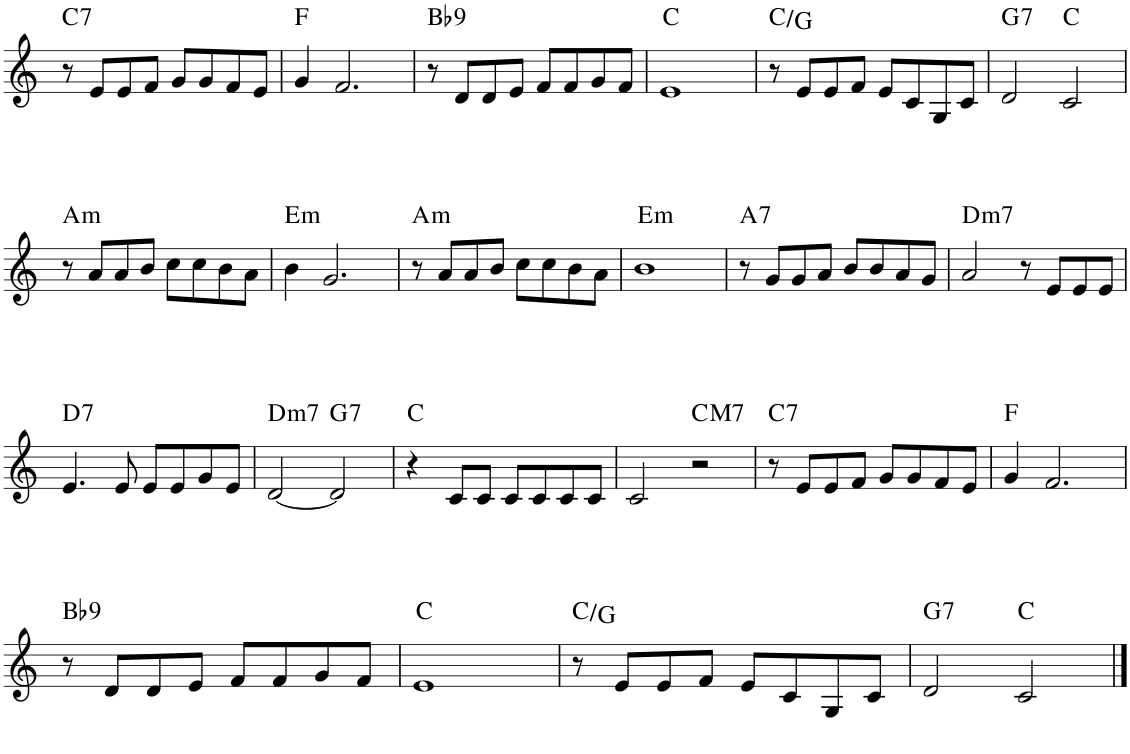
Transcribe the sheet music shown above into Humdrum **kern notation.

**kern	**harte
*part1	*part1
*staff1	*
*I"Piano	*
*I'Pno.	*
!!LO:PB:g=z
*clefG2	*
*k[]	*
*M4/4	*
=43	=43
!	!LO:H:kt=7
8r	C:7
8e/L	.
8e/	.
8f/J	.
8g/L	.
8g/	.
8f/	.
8e/J	.
=44	=44
4g/	F:maj
2.f/	.
=45	=45
!	!LO:H:kt=9
8r	Bb:9
8d/L	.
8d/	.
8e/J	.
8f/L	.
8f/	.
8g/	.
8f/J	.
=46	=46
1e	C:maj
=47	=47
8r	C:maj/5
8e/L	.
8e/	.
8f/J	.
8e/L	.
8c/	.
8G/	.
8c/J	.
=48	=48
!	!LO:H:kt=7
2d/	G:7
2c/	C:maj
!!LO:LB:g=z
=49	=49
!	!LO:H:kt=m
8r	A:min
8a/L	.
8a/	.
8b/J	.
8cc\L	.
8cc\	.
8b\	.
8a\J	.
=50	=50
!	!LO:H:kt=m
4b\	E:min
2.g/	.
=51	=51
!	!LO:H:kt=m
8r	A:min
8a/L	.
8a/	.
8b/J	.
8cc\L	.
8cc\	.
8b\	.
8a\J	.
=52	=52
!	!LO:H:kt=m
1b	E:min
=53	=53
!	!LO:H:kt=7
8r	A:7
8g/L	.
8g/	.
8a/J	.
8b/L	.
8b/	.
8a/	.
8g/J	.
=54	=54
!	!LO:H:kt=m7
2a/	D:min7
8r	.
8e/L	.
8e/	.
8e/J	.
!!LO:LB:g=z
=55	=55
!	!LO:H:kt=7
4.e/	D:7
8e/	.
8e/L	.
8e/	.
8g/	.
8e/J	.
=56	=56
!	!LO:H:kt=m7
[2d/	D:min7
!	!LO:H:kt=7
2d/]	G:7
=57	=57
4r	C:maj
8c/L	.
8c/J	.
8c/L	.
8c/	.
8c/	.
8c/J	.
=58	=58
2c/	.
!	!LO:H:kt=M7
2r	C:maj7
=59	=59
!	!LO:H:kt=7
8r	C:7
8e/L	.
8e/	.
8f/J	.
8g/L	.
8g/	.
8f/	.
8e/J	.
=60	=60
4g/	F:maj
2.f/	.
!!LO:LB:g=z
=61	=61
!	!LO:H:kt=9
8r	Bb:9
8d/L	.
8d/	.
8e/J	.
8f/L	.
8f/	.
8g/	.
8f/J	.
=62	=62
1e	C:maj
=63	=63
8r	C:maj/5
8e/L	.
8e/	.
8f/J	.
8e/L	.
8c/	.
8G/	.
8c/J	.
=64	=64
!	!LO:H:kt=7
2d/	G:7
2c/	C:maj
==	==
*-	*-
